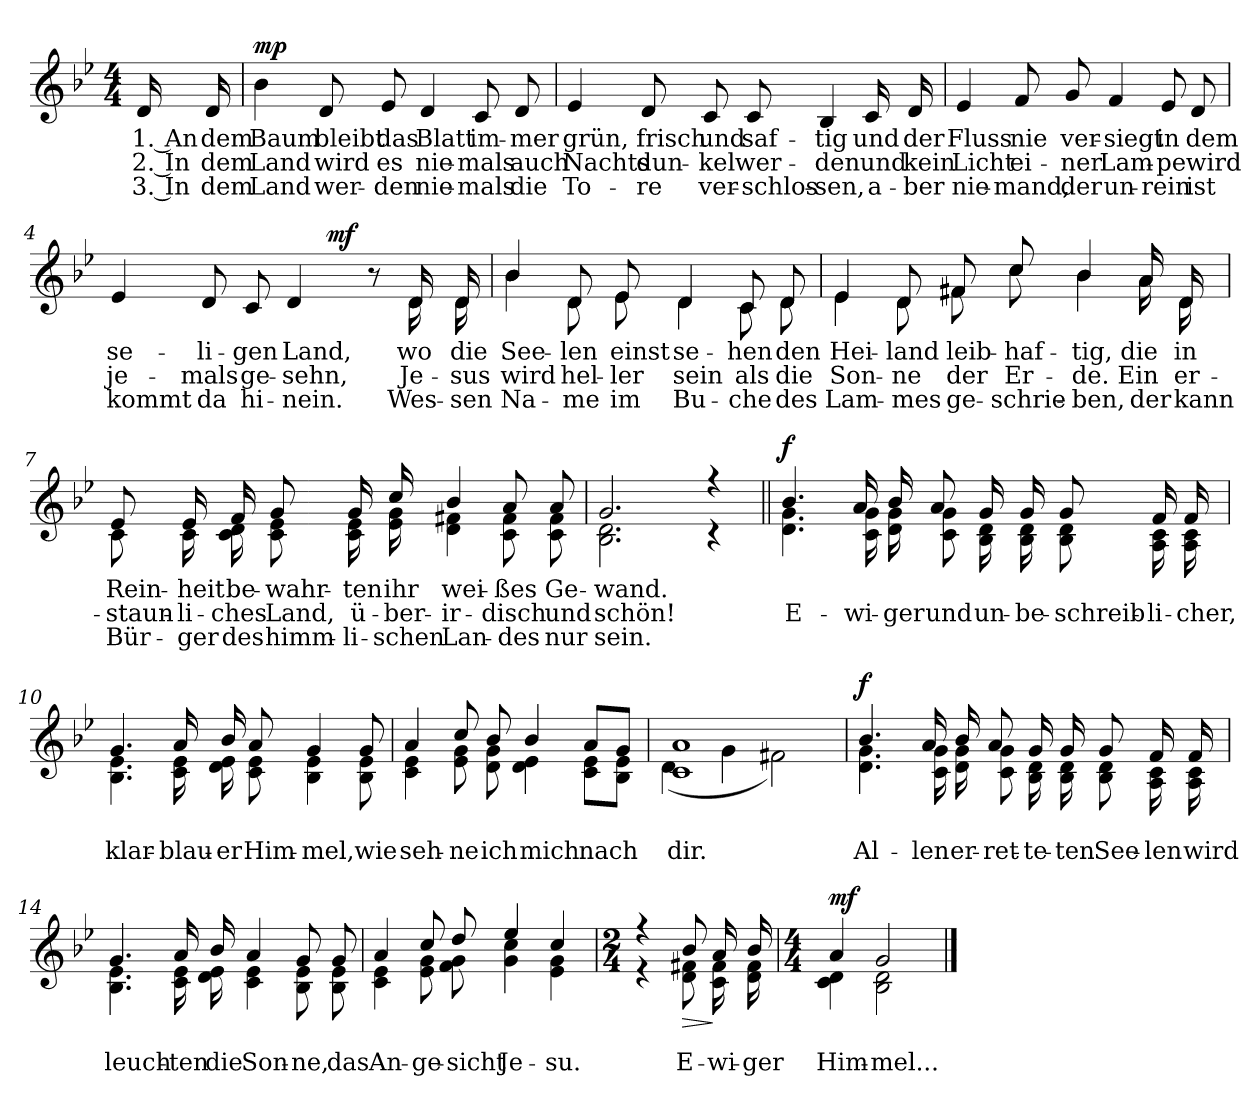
**kern	**text	**text	**text	**dynam
*part1	*part1	*part1	*part1	*part1
*staff1	*staff1	*staff1	*staff1	*staff1
*clefG2	*	*	*	*
*k[b-e-]	*	*	*	*
*B-:	*	*	*	*
*M4/4	*	*	*	*
=	=	=	=	=
!	!LO:LY:b	!LO:LY:b	!LO:LY:b	!
16d/	1. An	2. In	3. In	.
!	!LO:LY:b	!LO:LY:b	!LO:LY:b	!
16d/	dem	dem	dem	.
=1	=1	=1	=1	=1
!	!LO:LY:b	!LO:LY:b	!LO:LY:b	!LO:DY:a
4b-\	Baum	Land	Land	mp
!	!LO:LY:b	!LO:LY:b	!LO:LY:b	!
8d/	bleibt	wird	wer-	.
!	!LO:LY:b	!LO:LY:b	!LO:LY:b	!
8e-/	das	es	-den	.
!	!LO:LY:b	!LO:LY:b	!LO:LY:b	!
4d/	Blatt	nie-	nie-	.
!	!LO:LY:b	!LO:LY:b	!LO:LY:b	!
8c/	im-	-mals	-mals	.
!	!LO:LY:b	!LO:LY:b	!LO:LY:b	!
8d/	-mer	auch	die	.
=2	=2	=2	=2	=2
!	!LO:LY:b	!LO:LY:b	!LO:LY:b	!
4e-/	grün,	Nachts	To-	.
!	!LO:LY:b	!LO:LY:b	!LO:LY:b	!
8d/	frisch	dun-	-re	.
!	!LO:LY:b	!LO:LY:b	!LO:LY:b	!
8c/	und	-kel	ver-	.
!	!LO:LY:b	!LO:LY:b	!LO:LY:b	!
8c/	saf-	wer-	-schlos-	.
!	!LO:LY:b	!LO:LY:b	!LO:LY:b	!
4B-/	-tig	-den	-sen,	.
!	!LO:LY:b	!LO:LY:b	!LO:LY:b	!
16c/	und	und	a-	.
!	!LO:LY:b	!LO:LY:b	!LO:LY:b	!
16d/	der	kein	-ber	.
!!LO:LB:g=z
=3	=3	=3	=3	=3
!	!LO:LY:b	!LO:LY:b	!LO:LY:b	!
4e-/	Fluss	Licht	nie-	.
!	!LO:LY:b	!LO:LY:b	!LO:LY:b	!
8f/	nie	ei-	-mand,	.
!	!LO:LY:b	!LO:LY:b	!LO:LY:b	!
8g/	ver-	-ner	der	.
!	!LO:LY:b	!LO:LY:b	!LO:LY:b	!
4f/	-siegt	Lam-	un-	.
!	!LO:LY:b	!LO:LY:b	!LO:LY:b	!
8e-/	in	-pe	-rein	.
!	!LO:LY:b	!LO:LY:b	!LO:LY:b	!
8d/	dem	wird	ist	.
=4	=4	=4	=4	=4
!	!LO:LY:b	!LO:LY:b	!LO:LY:b	!
*^	*	*	*	*
*	*^	*	*	*	*
4e-/	2.ryy	2ryy	se-	je-	kommt	.
!	!	!	!LO:LY:b	!LO:LY:b	!LO:LY:b	!
8d/	.	.	-li-	-mals	da	.
!	!	!	!LO:LY:b	!LO:LY:b	!LO:LY:b	!
8c/	.	.	-gen	ge-	hi-	.
!	!	!	!LO:LY:b	!LO:LY:b	!LO:LY:b	!
4d/	.	8ryy	Land,	-sehn,	-nein.	.
!	!	!	!	!	!	!LO:DY:a
.	.	4.ryy	.	.	.	mf
8r	8ryy	.	.	.	.	.
!	!	!	!LO:LY:b	!LO:LY:b	!LO:LY:b	!
16d/	16d\	.	wo	Je-	Wes-	.
!	!	!	!LO:LY:b	!LO:LY:b	!LO:LY:b	!
16d/	16d\	.	die	-sus	-sen	.
=5	=5	=5	=5	=5	=5	=5
!	!	!	!LO:LY:b	!LO:LY:b	!LO:LY:b	!
*	*v	*v	*	*	*	*
4b-/	4b-\	See-	wird	Na-	.
!	!	!LO:LY:b	!LO:LY:b	!LO:LY:b	!
8d/	8d\	-len	hel-	-me	.
!	!	!LO:LY:b	!LO:LY:b	!LO:LY:b	!
8e-/	8e-\	einst	-ler	im	.
!	!	!LO:LY:b	!LO:LY:b	!LO:LY:b	!
4d/	4d\	se-	sein	Bu-	.
!	!	!LO:LY:b	!LO:LY:b	!LO:LY:b	!
8c/	8c\	-hen	als	-che	.
!	!	!LO:LY:b	!LO:LY:b	!LO:LY:b	!
8d/	8d\	den	die	des	.
!!LO:LB:g=z	!!
=6	=6	=6	=6	=6	=6
!	!	!LO:LY:b	!LO:LY:b	!LO:LY:b	!
4e-/	4e-\	Hei-	Son-	Lam-	.
!	!	!LO:LY:b	!LO:LY:b	!LO:LY:b	!
8d/	8d\	-land	-ne	-mes	.
!	!	!LO:LY:b	!LO:LY:b	!LO:LY:b	!
8f#X/	8f#X\	leib-	der	ge-	.
!	!	!LO:LY:b	!LO:LY:b	!LO:LY:b	!
8cc/	8cc\	-haf-	Er-	-schrie-	.
!	!	!LO:LY:b	!LO:LY:b	!LO:LY:b	!
4b-/	4b-\	-tig,	-de.	-ben,	.
!	!	!LO:LY:b	!LO:LY:b	!LO:LY:b	!
16a/	16a\	die	Ein	der	.
!	!	!LO:LY:b	!LO:LY:b	!LO:LY:b	!
16d/	16d\	in	er-	kann	.
=7	=7	=7	=7	=7	=7
!	!	!LO:LY:b	!LO:LY:b	!LO:LY:b	!
8e-/	8c\	Rein-	-staun-	Bür-	.
!	!	!LO:LY:b	!LO:LY:b	!LO:LY:b	!
16e-/	16c\	-heit	-li-	-ger	.
!	!	!LO:LY:b	!LO:LY:b	!LO:LY:b	!
16f/	16c\ 16d\	be-	-ches	des	.
!	!	!LO:LY:b	!LO:LY:b	!LO:LY:b	!
8g/	8c\ 8e-\	-wahr-	Land,	himm-	.
!	!	!LO:LY:b	!LO:LY:b	!LO:LY:b	!
16g/	16c\ 16e-\	-ten	ü-	-li-	.
!	!	!LO:LY:b	!LO:LY:b	!LO:LY:b	!
16cc/	16e-\ 16g\	ihr	-ber-	-schen	.
!	!	!LO:LY:b	!LO:LY:b	!LO:LY:b	!
4b-/	4d\ 4f#X\	wei-	-ir-	Lan-	.
!	!	!LO:LY:b	!LO:LY:b	!LO:LY:b	!
8a/	8c\ 8f#\	-ßes	-disch	-des	.
!	!	!LO:LY:b	!LO:LY:b	!LO:LY:b	!
8a/	8c\ 8f#\	Ge-	und	nur	.
!!LO:LB:g=z	!!
=8	=8	=8	=8	=8	=8
!	!	!LO:LY:b	!LO:LY:b	!LO:LY:b	!
2.g/	2.B-\ 2.d\	-wand.	schön!	sein.	.
4r	4r	.	.	.	.
=9||	=9||	=9||	=9||	=9||	=9||
!	!	!	!LO:LY:b	!	!LO:DY:a
4.b-/	4.d\ 4.g\	.	E-	.	f
!	!	!	!LO:LY:b	!	!
16a/	16c\ 16g\	.	-wi-	.	.
!	!	!	!LO:LY:b	!	!
16b-/	16d\ 16g\	.	-ger	.	.
!	!	!	!LO:LY:b	!	!
8a/	8c\ 8g\	.	und	.	.
!	!	!	!LO:LY:b	!	!
16g/	16B-\ 16d\	.	un-	.	.
!	!	!	!LO:LY:b	!	!
16g/	16B-\ 16d\	.	-be-	.	.
!	!	!	!LO:LY:b	!	!
8g/	8B-\ 8d\	.	-schreib-	.	.
!	!	!	!LO:LY:b	!	!
16f/	16A\ 16c\	.	-li-	.	.
!	!	!	!LO:LY:b	!	!
16f/	16A\ 16c\	.	-cher,	.	.
!!LO:LB:g=z	!!
=10	=10	=10	=10	=10	=10
!	!	!	!LO:LY:b	!	!
4.g/	4.B-\ 4.e-\	.	klar-	.	.
!	!	!	!LO:LY:b	!	!
16a/	16c\ 16e-\	.	-blau-	.	.
!	!	!	!LO:LY:b	!	!
16b-/	16d\ 16e-\	.	-er	.	.
!	!	!	!LO:LY:b	!	!
8a/	8c\ 8e-\	.	Him-	.	.
!	!	!	!LO:LY:b	!	!
4g/	4B-\ 4e-\	.	-mel,	.	.
!	!	!	!LO:LY:b	!	!
8g/	8B-\ 8e-\	.	wie	.	.
=11	=11	=11	=11	=11	=11
!	!	!	!LO:LY:b	!	!
4a/	4c\ 4e-\	.	seh-	.	.
!	!	!	!LO:LY:b	!	!
8cc/	8e-\ 8g\	.	-ne	.	.
!	!	!	!LO:LY:b	!	!
8b-/	8d\ 8g\	.	ich	.	.
!	!	!	!LO:LY:b	!	!
4b-/	4d\ 4e-\	.	mich	.	.
!	!	!	!LO:LY:b	!	!
8a/L	8c\ 8e-\L	.	nach	.	.
8g/J	8B-\ 8e-\J	.	.	.	.
=12	=12	=12	=12	=12	=12
!	!	!	!LO:LY:b	!	!
1c 1a	(<4d\	.	dir.	.	.
.	4g\	.	.	.	.
.	2f#X\)	.	.	.	.
!!LO:LB:g=z	!!
=13	=13	=13	=13	=13	=13
!	!	!	!LO:LY:b	!	!LO:DY:a
4.b-/	4.d\ 4.g\	.	Al-	.	f
!	!	!	!LO:LY:b	!	!
16a/	16c\ 16g\	.	-len	.	.
!	!	!	!LO:LY:b	!	!
16b-/	16d\ 16g\	.	er-	.	.
!	!	!	!LO:LY:b	!	!
8a/	8c\ 8g\	.	-ret-	.	.
!	!	!	!LO:LY:b	!	!
16g/	16B-\ 16d\	.	-te-	.	.
!	!	!	!LO:LY:b	!	!
16g/	16B-\ 16d\	.	-ten	.	.
!	!	!	!LO:LY:b	!	!
8g/	8B-\ 8d\	.	See-	.	.
!	!	!	!LO:LY:b	!	!
16f/	16A\ 16c\	.	-len	.	.
!	!	!	!LO:LY:b	!	!
16f/	16A\ 16c\	.	wird	.	.
=14	=14	=14	=14	=14	=14
!	!	!	!LO:LY:b	!	!
4.g/	4.B-\ 4.e-\	.	leuch-	.	.
!	!	!	!LO:LY:b	!	!
16a/	16c\ 16e-\	.	-ten	.	.
!	!	!	!LO:LY:b	!	!
16b-/	16d\ 16e-\	.	die	.	.
!	!	!	!LO:LY:b	!	!
4a/	4c\ 4e-\	.	Son-	.	.
!	!	!	!LO:LY:b	!	!
8g/	8B-\ 8e-\	.	-ne,	.	.
!	!	!	!LO:LY:b	!	!
8g/	8B-\ 8e-\	.	das	.	.
!!LO:LB:g=z	!!
=15	=15	=15	=15	=15	=15
!	!	!	!LO:LY:b	!	!
4a/	4c\ 4e-\	.	An-	.	.
!	!	!	!LO:LY:b	!	!
8cc/	8e-\ 8g\	.	-ge-	.	.
!	!	!	!LO:LY:b	!	!
8dd/	8f\ 8g\	.	-sicht	.	.
!	!	!	!LO:LY:b	!	!
4ee-/	4g\ 4cc\	.	Je-	.	.
!	!	!	!LO:LY:b	!	!
4cc/	4e-\ 4g\	.	-su.	.	.
=16	=16	=16	=16	=16	=16
*M2/4	*	*	*	*	*
4r	4r	.	.	.	.
!	!	!	!LO:LY:b	!	!LO:HP:b
8b-/	8d\ 8f#X\	.	E-	.	>
!	!	!	!LO:LY:b	!	!
16a/	16c\ 16f#\	.	-wi-	.	]
!	!	!	!LO:LY:b	!	!
16b-/	16d\ 16f#\	.	-ger	.	.
=17	=17	=17	=17	=17	=17
*M4/4	*	*	*	*	*
!	!	!	!LO:LY:b	!	!LO:DY:a
4a/	4c\ 4d\	.	Him-	.	mf
!	!	!	!LO:LY:b	!	!
2g/	2B-\ 2d\	.	-mel...	.	.
*v	*v	*	*	*	*
==	==	==	==	==
*-	*-	*-	*-	*-
